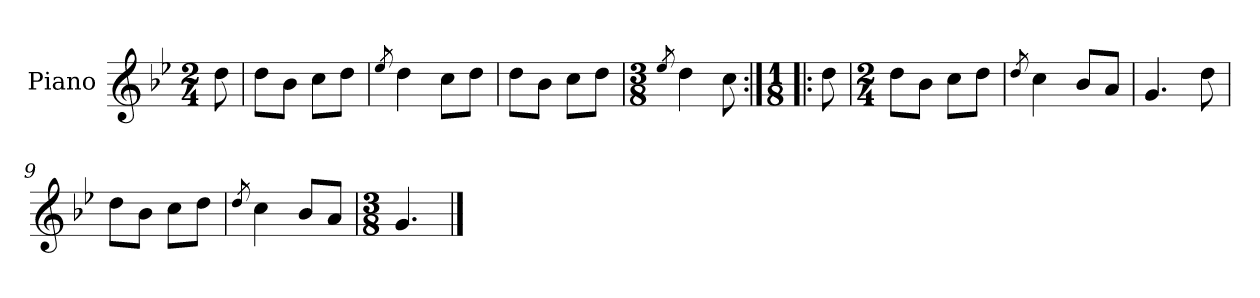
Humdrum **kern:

**kern
*part1
*staff1
*I"Piano
*I'Pno.
*clefG2
*k[b-e-]
*M2/4
=
8dd\
=1
8dd\L
8b-\J
8cc\L
8dd\J
=2
8qee-/
4dd\
8cc\L
8dd\J
=3
8dd\L
8b-\J
8cc\L
8dd\J
=4
*M3/8
8qee-/
4dd\
8cc\
=5:|!|:
*M1/8
8dd\
=6
*M2/4
8dd\L
8b-\J
8cc\L
8dd\J
=7
8qdd/
4cc\
8b-/L
8a/J
=8
4.g/
8dd\
=9
8dd\L
8b-\J
8cc\L
8dd\J
!!LO:LB:g=z
=10
8qdd/
4cc\
8b-/L
8a/J
=11
*M3/8
4.g/
==
*-
